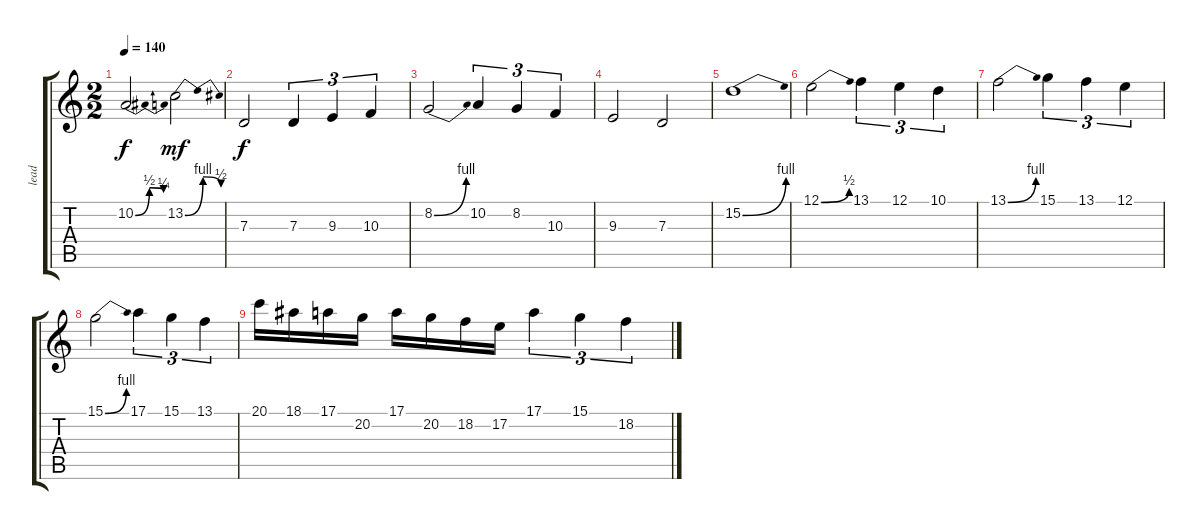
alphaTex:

\track ("lead" "lead") {instrument violin}
\staff {score tabs}
\tuning (E4 B3 G3 D3 A2 E2) {hide}
\ts (2 2)
\tempo 140
\clef g2
\ks c
10.2{be (bendrelease 0 0 15 2 45 2 60 1)}.2{dy f} 13.2{be (bendrelease 0 0 15 4 50 4 60 2)}.2{dy mf} |
7.3.2{dy f} 7.3.4{tu (3 2)} 9.3.4{tu (3 2)} 10.3.4{tu (3 2)} |
8.2{be (bend 0 0 60 4)}.2 10.2.4{tu (3 2)} 8.2.4{tu (3 2)} 10.3.4{tu (3 2)} |
9.3.2 7.3.2 |
15.2{be (bend 0 0 60 4)}.1 |
12.1{be (bend 0 0 60 2)}.2 13.1.4{tu (3 2)} 12.1.4{tu (3 2)} 10.1.4{tu (3 2)} |
13.1{be (bend 0 0 60 4)}.2 15.1.4{tu (3 2)} 13.1.4{tu (3 2)} 12.1.4{tu (3 2)} |
15.1{be (bend 0 0 60 4)}.2 17.1.4{tu (3 2)} 15.1.4{tu (3 2)} 13.1.4{tu (3 2)} |
20.1.16 18.1.16 17.1.16 20.2.16 17.1.16 20.2.16 18.2.16 17.2.16 17.1.4{tu (3 2)} 15.1.4{tu (3 2)} 18.2.4{tu (3 2)}
